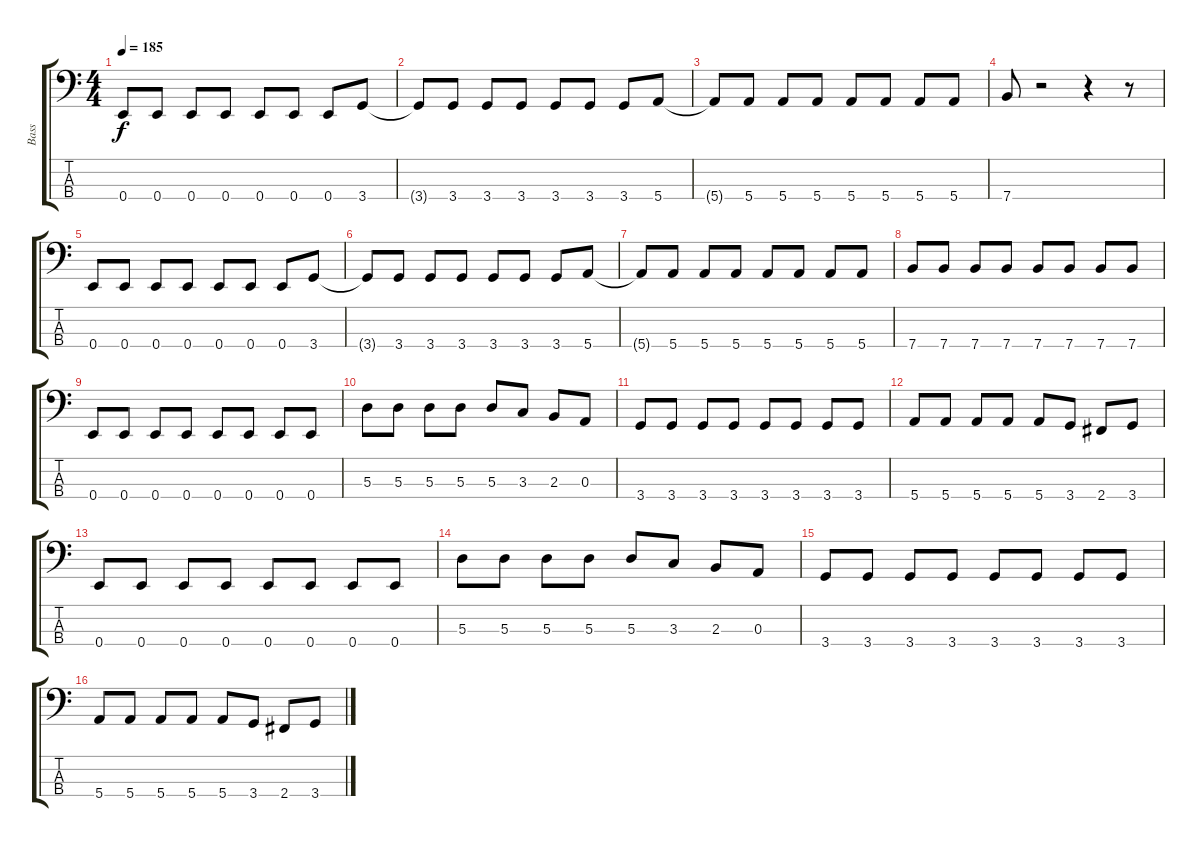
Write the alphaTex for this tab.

\track ("Bass" "Bass") {instrument electricbasspick}
\staff {score tabs}
\tuning (G2 D2 A1 E1) {hide}
\ts (4 4)
\tempo 185
\clef f4
\ks c
0.4.8{dy f} 0.4.8 0.4.8 0.4.8 0.4.8 0.4.8 0.4.8 3.4.8 |
3.4{t}.8 3.4.8 3.4.8 3.4.8 3.4.8 3.4.8 3.4.8 5.4.8 |
5.4{t}.8 5.4.8 5.4.8 5.4.8 5.4.8 5.4.8 5.4.8 5.4.8 |
7.4.8 r.2 r.4 r.8 |
0.4.8 0.4.8 0.4.8 0.4.8 0.4.8 0.4.8 0.4.8 3.4.8 |
3.4{t}.8 3.4.8 3.4.8 3.4.8 3.4.8 3.4.8 3.4.8 5.4.8 |
5.4{t}.8 5.4.8 5.4.8 5.4.8 5.4.8 5.4.8 5.4.8 5.4.8 |
7.4.8 7.4.8 7.4.8 7.4.8 7.4.8 7.4.8 7.4.8 7.4.8 |
0.4.8 0.4.8 0.4.8 0.4.8 0.4.8 0.4.8 0.4.8 0.4.8 |
5.3.8 5.3.8 5.3.8 5.3.8 5.3.8 3.3.8 2.3.8 0.3.8 |
3.4.8 3.4.8 3.4.8 3.4.8 3.4.8 3.4.8 3.4.8 3.4.8 |
5.4.8 5.4.8 5.4.8 5.4.8 5.4.8 3.4.8 2.4.8 3.4.8 |
0.4.8 0.4.8 0.4.8 0.4.8 0.4.8 0.4.8 0.4.8 0.4.8 |
5.3.8 5.3.8 5.3.8 5.3.8 5.3.8 3.3.8 2.3.8 0.3.8 |
3.4.8 3.4.8 3.4.8 3.4.8 3.4.8 3.4.8 3.4.8 3.4.8 |
5.4.8 5.4.8 5.4.8 5.4.8 5.4.8 3.4.8 2.4.8 3.4.8
